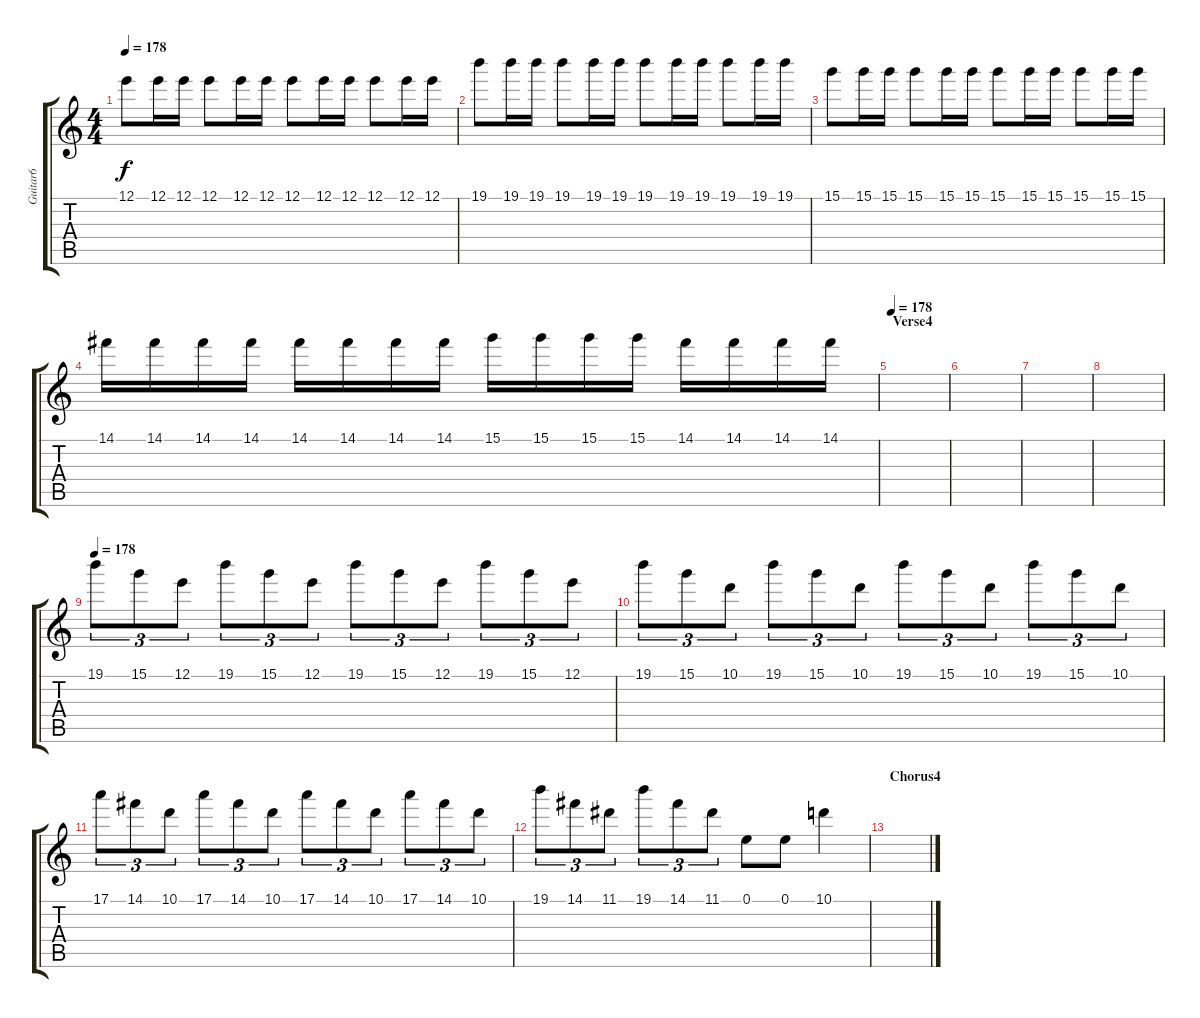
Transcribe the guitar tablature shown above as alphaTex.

\track ("Guitar6" "Guitar6") {instrument distortionguitar}
\staff {score tabs}
\tuning (E4 B3 G3 D3 A2 E2) {hide}
\ts (4 4)
\tempo 178
\clef g2
\ks c
12.1.8{dy f} 12.1.16 12.1.16 12.1.8 12.1.16 12.1.16 12.1.8 12.1.16 12.1.16 12.1.8 12.1.16 12.1.16 |
19.1.8 19.1.16 19.1.16 19.1.8 19.1.16 19.1.16 19.1.8 19.1.16 19.1.16 19.1.8 19.1.16 19.1.16 |
15.1.8 15.1.16 15.1.16 15.1.8 15.1.16 15.1.16 15.1.8 15.1.16 15.1.16 15.1.8 15.1.16 15.1.16 |
14.1.16 14.1.16 14.1.16 14.1.16 14.1.16 14.1.16 14.1.16 14.1.16 15.1.16 15.1.16 15.1.16 15.1.16 14.1.16 14.1.16 14.1.16 14.1.16 |
\section ("" "Verse4")
\tempo 178
|
|
|
|
\tempo 178
19.1.8{tu (3 2)} 15.1.8{tu (3 2)} 12.1.8{tu (3 2)} 19.1.8{tu (3 2)} 15.1.8{tu (3 2)} 12.1.8{tu (3 2)} 19.1.8{tu (3 2)} 15.1.8{tu (3 2)} 12.1.8{tu (3 2)} 19.1.8{tu (3 2)} 15.1.8{tu (3 2)} 12.1.8{tu (3 2)} |
19.1.8{tu (3 2)} 15.1.8{tu (3 2)} 10.1.8{tu (3 2)} 19.1.8{tu (3 2)} 15.1.8{tu (3 2)} 10.1.8{tu (3 2)} 19.1.8{tu (3 2)} 15.1.8{tu (3 2)} 10.1.8{tu (3 2)} 19.1.8{tu (3 2)} 15.1.8{tu (3 2)} 10.1.8{tu (3 2)} |
17.1.8{tu (3 2)} 14.1.8{tu (3 2)} 10.1.8{tu (3 2)} 17.1.8{tu (3 2)} 14.1.8{tu (3 2)} 10.1.8{tu (3 2)} 17.1.8{tu (3 2)} 14.1.8{tu (3 2)} 10.1.8{tu (3 2)} 17.1.8{tu (3 2)} 14.1.8{tu (3 2)} 10.1.8{tu (3 2)} |
19.1.8{tu (3 2)} 14.1.8{tu (3 2)} 11.1.8{tu (3 2)} 19.1.8{tu (3 2)} 14.1.8{tu (3 2)} 11.1.8{tu (3 2)} 0.1.8 0.1.8 10.1.4 |
\section ("" "Chorus4")
